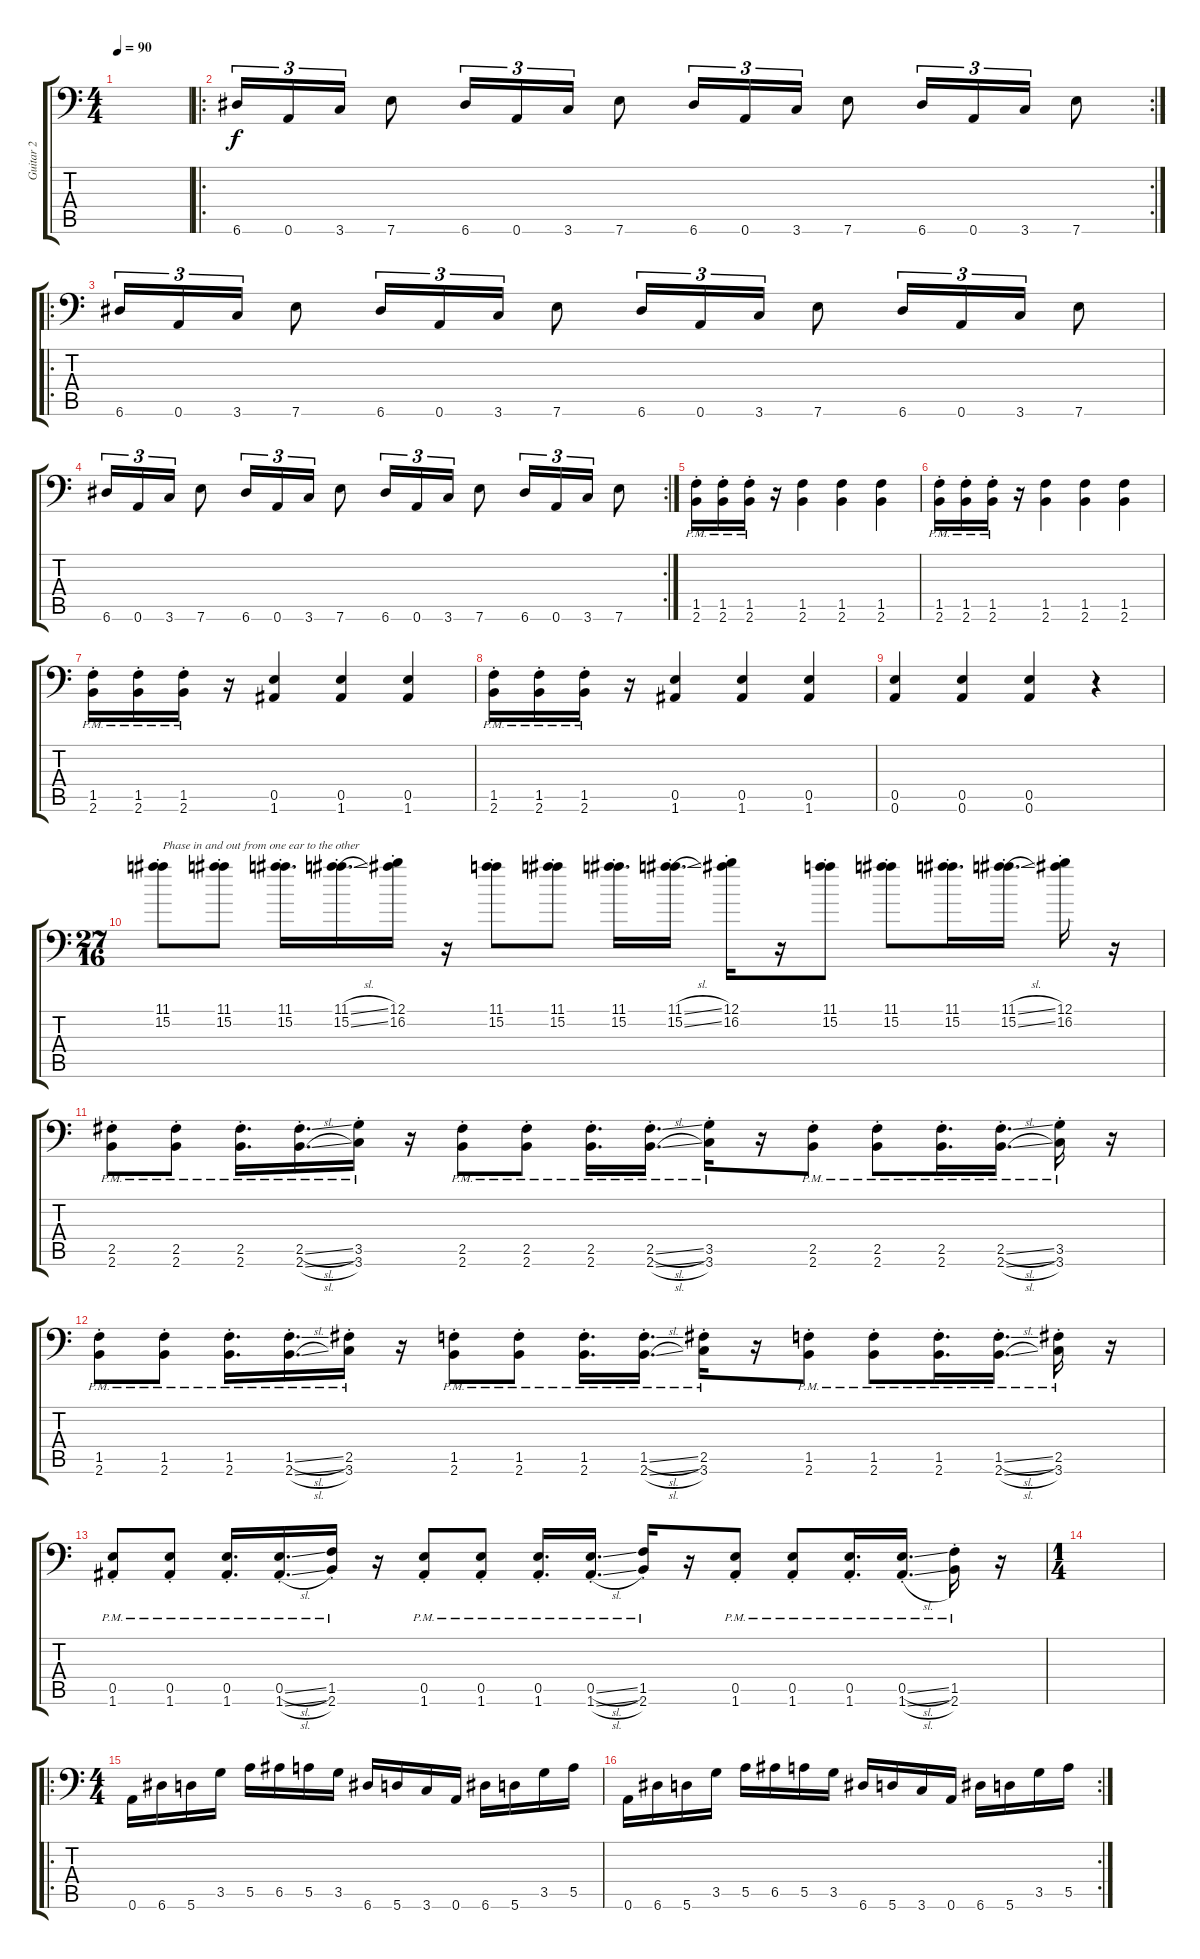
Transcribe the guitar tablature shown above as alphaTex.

\track ("Guitar 2" "Guitar 2") {instrument distortionguitar}
\staff {score tabs}
\tuning (B3 Gb3 D3 A2 E2 A1) {hide}
\ts (4 4)
\tempo 90
\clef f4
\ks c
|
\ro
\rc 2
6.6.16{tu (3 2)} 0.6.16{tu (3 2)} 3.6.16{tu (3 2)} 7.6.8 6.6.16{tu (3 2)} 0.6.16{tu (3 2)} 3.6.16{tu (3 2)} 7.6.8 6.6.16{tu (3 2)} 0.6.16{tu (3 2)} 3.6.16{tu (3 2)} 7.6.8 6.6.16{tu (3 2)} 0.6.16{tu (3 2)} 3.6.16{tu (3 2)} 7.6.8 |
\ro
6.6.16{tu (3 2)} 0.6.16{tu (3 2)} 3.6.16{tu (3 2)} 7.6.8 6.6.16{tu (3 2)} 0.6.16{tu (3 2)} 3.6.16{tu (3 2)} 7.6.8 6.6.16{tu (3 2)} 0.6.16{tu (3 2)} 3.6.16{tu (3 2)} 7.6.8 6.6.16{tu (3 2)} 0.6.16{tu (3 2)} 3.6.16{tu (3 2)} 7.6.8 |
\rc 2
6.6.16{tu (3 2)} 0.6.16{tu (3 2)} 3.6.16{tu (3 2)} 7.6.8 6.6.16{tu (3 2)} 0.6.16{tu (3 2)} 3.6.16{tu (3 2)} 7.6.8 6.6.16{tu (3 2)} 0.6.16{tu (3 2)} 3.6.16{tu (3 2)} 7.6.8 6.6.16{tu (3 2)} 0.6.16{tu (3 2)} 3.6.16{tu (3 2)} 7.6.8 |
(1.5{pm st} 2.6{pm st}).16 (1.5{pm st} 2.6{pm st}).16 (1.5{pm st} 2.6{pm st}).16 r.16 (1.5 2.6).4 (1.5 2.6).4 (1.5 2.6).4 |
(1.5{pm st} 2.6{pm st}).16 (1.5{pm st} 2.6{pm st}).16 (1.5{pm st} 2.6{pm st}).16 r.16 (1.5 2.6).4 (1.5 2.6).4 (1.5 2.6).4 |
(1.5{pm st} 2.6{pm st}).16 (1.5{pm st} 2.6{pm st}).16 (1.5{pm st} 2.6{pm st}).16 r.16 (0.5 1.6).4 (0.5 1.6).4 (0.5 1.6).4 |
(1.5{pm st} 2.6{pm st}).16 (1.5{pm st} 2.6{pm st}).16 (1.5{pm st} 2.6{pm st}).16 r.16 (0.5 1.6).4 (0.5 1.6).4 (0.5 1.6).4 |
(0.5 0.6).4 (0.5 0.6).4 (0.5 0.6).4 r.4 |
\ts (27 16)
(11.1{st} 15.2{st}).8{txt "Phase in and out from one ear to the other"} (11.1{st} 15.2{st}).8 (11.1{st} 15.2{st}).16{d} (11.1{sl st} 15.2{sl st}).16{d} (12.1{st} 16.2{st}).16 r.16 (11.1{st} 15.2{st}).8 (11.1{st} 15.2{st}).8 (11.1{st} 15.2{st}).16{d} (11.1{sl st} 15.2{sl st}).16{d} (12.1{st} 16.2{st}).16 r.16 (11.1{st} 15.2{st}).8 (11.1{st} 15.2{st}).8 (11.1{st} 15.2{st}).16{d} (11.1{sl st} 15.2{sl st}).16{d} (12.1{st} 16.2{st}).16 r.16 |
(2.5{pm st} 2.6{pm st}).8 (2.5{pm st} 2.6{pm st}).8 (2.5{pm st} 2.6{pm st}).16{d} (2.5{sl pm st} 2.6{sl pm st}).16{d} (3.5{pm st} 3.6{pm st}).16 r.16 (2.5{pm st} 2.6{pm st}).8 (2.5{pm st} 2.6{pm st}).8 (2.5{pm st} 2.6{pm st}).16{d} (2.5{sl pm st} 2.6{sl pm st}).16{d} (3.5{pm st} 3.6{pm st}).16 r.16 (2.5{pm st} 2.6{pm st}).8 (2.5{pm st} 2.6{pm st}).8 (2.5{pm st} 2.6{pm st}).16{d} (2.5{sl pm st} 2.6{sl pm st}).16{d} (3.5{pm st} 3.6{pm st}).16 r.16 |
(1.5{pm st} 2.6{pm st}).8 (1.5{pm st} 2.6{pm st}).8 (1.5{pm st} 2.6{pm st}).16{d} (1.5{sl pm st} 2.6{sl pm st}).16{d} (2.5{pm st} 3.6{pm st}).16 r.16 (1.5{pm st} 2.6{pm st}).8 (1.5{pm st} 2.6{pm st}).8 (1.5{pm st} 2.6{pm st}).16{d} (1.5{sl pm st} 2.6{sl pm st}).16{d} (2.5{pm st} 3.6{pm st}).16 r.16 (1.5{pm st} 2.6{pm st}).8 (1.5{pm st} 2.6{pm st}).8 (1.5{pm st} 2.6{pm st}).16{d} (1.5{sl pm st} 2.6{sl pm st}).16{d} (2.5{pm st} 3.6{pm st}).16 r.16 |
(0.5{pm st} 1.6{pm st}).8 (0.5{pm st} 1.6{pm st}).8 (0.5{pm st} 1.6{pm st}).16{d} (0.5{sl pm st} 1.6{sl pm st}).16{d} (1.5{pm st} 2.6{pm st}).16 r.16 (0.5{pm st} 1.6{pm st}).8 (0.5{pm st} 1.6{pm st}).8 (0.5{pm st} 1.6{pm st}).16{d} (0.5{sl pm st} 1.6{sl pm st}).16{d} (1.5{pm st} 2.6{pm st}).16 r.16 (0.5{pm st} 1.6{pm st}).8 (0.5{pm st} 1.6{pm st}).8 (0.5{pm st} 1.6{pm st}).16{d} (0.5{sl pm st} 1.6{sl pm st}).16{d} (1.5{pm st} 2.6{pm st}).16 r.16 |
\ts (1 4)
|
\ro
\ts (4 4)
0.6.16 6.6.16 5.6.16 3.5.16 5.5.16 6.5.16 5.5.16 3.5.16 6.6.16 5.6.16 3.6.16 0.6.16 6.6.16 5.6.16 3.5.16 5.5.16 |
\rc 2
0.6.16 6.6.16 5.6.16 3.5.16 5.5.16 6.5.16 5.5.16 3.5.16 6.6.16 5.6.16 3.6.16 0.6.16 6.6.16 5.6.16 3.5.16 5.5.16
